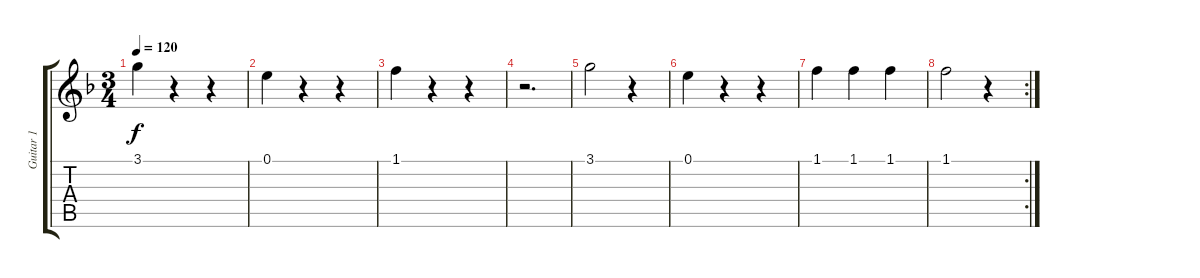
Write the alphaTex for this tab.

\track ("Guitar 1" "Guitar 1") {instrument acousticguitarnylon}
\staff {score tabs}
\tuning (E4 B3 G3 D3 A2 E2) {hide}
\ts (3 4)
\tempo 120
\clef g2
\ks f
3.1.4{dy f} r.4 r.4 |
0.1.4 r.4 r.4 |
1.1.4 r.4 r.4 |
r.2{d} |
3.1.2 r.4 |
0.1.4 r.4 r.4 |
1.1.4 1.1.4 1.1.4 |
\rc 2
1.1.2 r.4
